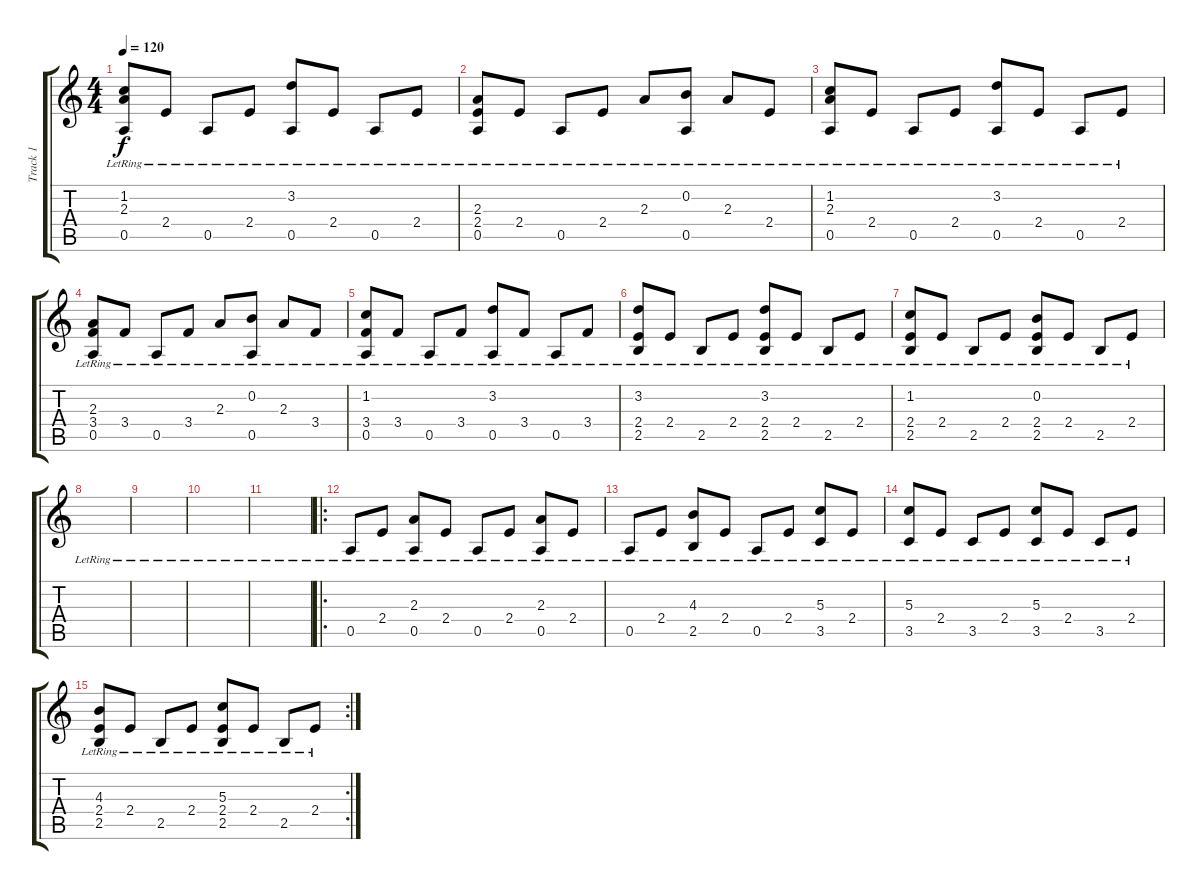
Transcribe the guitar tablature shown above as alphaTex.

\track ("Track 1" "Track 1") {instrument acousticguitarsteel}
\staff {score tabs}
\tuning (E4 B3 G3 D3 A2 E2) {hide}
\ts (4 4)
\tempo 120
\clef g2
\ks c
(1.2{lr} 2.3{lr} 0.5{lr}).8{dy f} 2.4{lr}.8 0.5{lr}.8 2.4{lr}.8 (3.2{lr} 0.5{lr}).8 2.4{lr}.8 0.5{lr}.8 2.4{lr}.8 |
(2.3{lr} 2.4{lr} 0.5{lr}).8 2.4{lr}.8 0.5{lr}.8 2.4{lr}.8 2.3{lr}.8 (0.2{lr} 0.5{lr}).8 2.3{lr}.8 2.4{lr}.8 |
(1.2{lr} 2.3{lr} 0.5{lr}).8 2.4{lr}.8 0.5{lr}.8 2.4{lr}.8 (3.2{lr} 0.5{lr}).8 2.4{lr}.8 0.5{lr}.8 2.4{lr}.8 |
(2.3{lr} 3.4{lr} 0.5{lr}).8 3.4{lr}.8 0.5{lr}.8 3.4{lr}.8 2.3{lr}.8 (0.2{lr} 0.5{lr}).8 2.3{lr}.8 3.4{lr}.8 |
(1.2{lr} 3.4{lr} 0.5{lr}).8 3.4{lr}.8 0.5{lr}.8 3.4{lr}.8 (3.2{lr} 0.5{lr}).8 3.4{lr}.8 0.5{lr}.8 3.4{lr}.8 |
(3.2{lr} 2.4{lr} 2.5{lr}).8 2.4{lr}.8 2.5{lr}.8 2.4{lr}.8 (3.2{lr} 2.4{lr} 2.5{lr}).8 2.4{lr}.8 2.5{lr}.8 2.4{lr}.8 |
(1.2{lr} 2.4{lr} 2.5{lr}).8 2.4{lr}.8 2.5{lr}.8 2.4{lr}.8 (0.2{lr} 2.4{lr} 2.5{lr}).8 2.4{lr}.8 2.5{lr}.8 2.4{lr}.8 |
|
|
|
|
\ro
0.5{lr}.8 2.4{lr}.8 (2.3{lr} 0.5{lr}).8 2.4{lr}.8 0.5{lr}.8 2.4{lr}.8 (2.3{lr} 0.5{lr}).8 2.4{lr}.8 |
0.5{lr}.8 2.4{lr}.8 (4.3{lr} 2.5{lr}).8 2.4{lr}.8 0.5{lr}.8 2.4{lr}.8 (5.3{lr} 3.5{lr}).8 2.4{lr}.8 |
(5.3{lr} 3.5{lr}).8 2.4{lr}.8 3.5{lr}.8 2.4{lr}.8 (5.3{lr} 3.5{lr}).8 2.4{lr}.8 3.5{lr}.8 2.4{lr}.8 |
\rc 2
(4.3{lr} 2.4{lr} 2.5{lr}).8 2.4{lr}.8 2.5{lr}.8 2.4{lr}.8 (5.3{lr} 2.4{lr} 2.5{lr}).8 2.4{lr}.8 2.5{lr}.8 2.4{lr}.8
